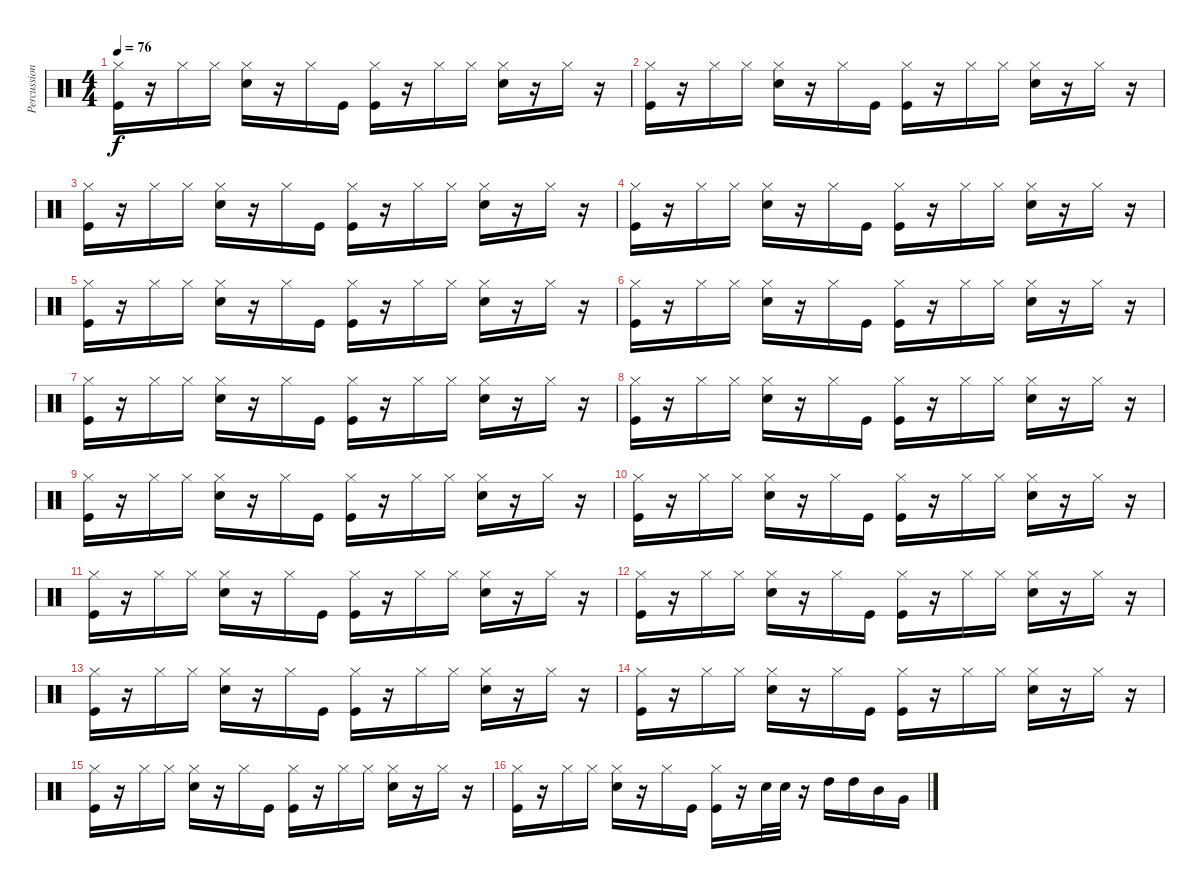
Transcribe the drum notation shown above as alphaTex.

\track ("Percussions" "Percussion") {instrument percussion}
\staff {score}
\articulation defaults
\ts (4 4)
\tempo 76
\clef neutral
\ks c
("Kick (hit)" "Hi-Hat (closed)").16{dy f} r.16 "Hi-Hat (closed)".16 "Hi-Hat (closed)".16 ("Snare (hit) 2" "Hi-Hat (closed)").16 r.16 "Hi-Hat (closed)".16 "Kick (hit)".16 ("Kick (hit)" "Hi-Hat (closed)").16 r.16 "Hi-Hat (closed)".16 "Hi-Hat (closed)".16 ("Snare (hit) 2" "Hi-Hat (closed)").16 r.16 "Hi-Hat (closed)".16 r.16 |
("Kick (hit)" "Hi-Hat (closed)").16 r.16 "Hi-Hat (closed)".16 "Hi-Hat (closed)".16 ("Snare (hit) 2" "Hi-Hat (closed)").16 r.16 "Hi-Hat (closed)".16 "Kick (hit)".16 ("Kick (hit)" "Hi-Hat (closed)").16 r.16 "Hi-Hat (closed)".16 "Hi-Hat (closed)".16 ("Snare (hit) 2" "Hi-Hat (closed)").16 r.16 "Hi-Hat (closed)".16 r.16 |
("Kick (hit)" "Hi-Hat (closed)").16 r.16 "Hi-Hat (closed)".16 "Hi-Hat (closed)".16 ("Snare (hit) 2" "Hi-Hat (closed)").16 r.16 "Hi-Hat (closed)".16 "Kick (hit)".16 ("Kick (hit)" "Hi-Hat (closed)").16 r.16 "Hi-Hat (closed)".16 "Hi-Hat (closed)".16 ("Snare (hit) 2" "Hi-Hat (closed)").16 r.16 "Hi-Hat (closed)".16 r.16 |
("Kick (hit)" "Hi-Hat (closed)").16 r.16 "Hi-Hat (closed)".16 "Hi-Hat (closed)".16 ("Snare (hit) 2" "Hi-Hat (closed)").16 r.16 "Hi-Hat (closed)".16 "Kick (hit)".16 ("Kick (hit)" "Hi-Hat (closed)").16 r.16 "Hi-Hat (closed)".16 "Hi-Hat (closed)".16 ("Snare (hit) 2" "Hi-Hat (closed)").16 r.16 "Hi-Hat (closed)".16 r.16 |
("Kick (hit)" "Hi-Hat (closed)").16 r.16 "Hi-Hat (closed)".16 "Hi-Hat (closed)".16 ("Snare (hit) 2" "Hi-Hat (closed)").16 r.16 "Hi-Hat (closed)".16 "Kick (hit)".16 ("Kick (hit)" "Hi-Hat (closed)").16 r.16 "Hi-Hat (closed)".16 "Hi-Hat (closed)".16 ("Snare (hit) 2" "Hi-Hat (closed)").16 r.16 "Hi-Hat (closed)".16 r.16 |
("Kick (hit)" "Hi-Hat (closed)").16 r.16 "Hi-Hat (closed)".16 "Hi-Hat (closed)".16 ("Snare (hit) 2" "Hi-Hat (closed)").16 r.16 "Hi-Hat (closed)".16 "Kick (hit)".16 ("Kick (hit)" "Hi-Hat (closed)").16 r.16 "Hi-Hat (closed)".16 "Hi-Hat (closed)".16 ("Snare (hit) 2" "Hi-Hat (closed)").16 r.16 "Hi-Hat (closed)".16 r.16 |
("Kick (hit)" "Hi-Hat (closed)").16 r.16 "Hi-Hat (closed)".16 "Hi-Hat (closed)".16 ("Snare (hit) 2" "Hi-Hat (closed)").16 r.16 "Hi-Hat (closed)".16 "Kick (hit)".16 ("Kick (hit)" "Hi-Hat (closed)").16 r.16 "Hi-Hat (closed)".16 "Hi-Hat (closed)".16 ("Snare (hit) 2" "Hi-Hat (closed)").16 r.16 "Hi-Hat (closed)".16 r.16 |
("Kick (hit)" "Hi-Hat (closed)").16 r.16 "Hi-Hat (closed)".16 "Hi-Hat (closed)".16 ("Snare (hit) 2" "Hi-Hat (closed)").16 r.16 "Hi-Hat (closed)".16 "Kick (hit)".16 ("Kick (hit)" "Hi-Hat (closed)").16 r.16 "Hi-Hat (closed)".16 "Hi-Hat (closed)".16 ("Snare (hit) 2" "Hi-Hat (closed)").16 r.16 "Hi-Hat (closed)".16 r.16 |
("Kick (hit)" "Hi-Hat (closed)").16 r.16 "Hi-Hat (closed)".16 "Hi-Hat (closed)".16 ("Snare (hit) 2" "Hi-Hat (closed)").16 r.16 "Hi-Hat (closed)".16 "Kick (hit)".16 ("Kick (hit)" "Hi-Hat (closed)").16 r.16 "Hi-Hat (closed)".16 "Hi-Hat (closed)".16 ("Snare (hit) 2" "Hi-Hat (closed)").16 r.16 "Hi-Hat (closed)".16 r.16 |
("Kick (hit)" "Hi-Hat (closed)").16 r.16 "Hi-Hat (closed)".16 "Hi-Hat (closed)".16 ("Snare (hit) 2" "Hi-Hat (closed)").16 r.16 "Hi-Hat (closed)".16 "Kick (hit)".16 ("Kick (hit)" "Hi-Hat (closed)").16 r.16 "Hi-Hat (closed)".16 "Hi-Hat (closed)".16 ("Snare (hit) 2" "Hi-Hat (closed)").16 r.16 "Hi-Hat (closed)".16 r.16 |
("Kick (hit)" "Hi-Hat (closed)").16 r.16 "Hi-Hat (closed)".16 "Hi-Hat (closed)".16 ("Snare (hit) 2" "Hi-Hat (closed)").16 r.16 "Hi-Hat (closed)".16 "Kick (hit)".16 ("Kick (hit)" "Hi-Hat (closed)").16 r.16 "Hi-Hat (closed)".16 "Hi-Hat (closed)".16 ("Snare (hit) 2" "Hi-Hat (closed)").16 r.16 "Hi-Hat (closed)".16 r.16 |
("Kick (hit)" "Hi-Hat (closed)").16 r.16 "Hi-Hat (closed)".16 "Hi-Hat (closed)".16 ("Snare (hit) 2" "Hi-Hat (closed)").16 r.16 "Hi-Hat (closed)".16 "Kick (hit)".16 ("Kick (hit)" "Hi-Hat (closed)").16 r.16 "Hi-Hat (closed)".16 "Hi-Hat (closed)".16 ("Snare (hit) 2" "Hi-Hat (closed)").16 r.16 "Hi-Hat (closed)".16 r.16 |
("Kick (hit)" "Hi-Hat (closed)").16 r.16 "Hi-Hat (closed)".16 "Hi-Hat (closed)".16 ("Snare (hit) 2" "Hi-Hat (closed)").16 r.16 "Hi-Hat (closed)".16 "Kick (hit)".16 ("Kick (hit)" "Hi-Hat (closed)").16 r.16 "Hi-Hat (closed)".16 "Hi-Hat (closed)".16 ("Snare (hit) 2" "Hi-Hat (closed)").16 r.16 "Hi-Hat (closed)".16 r.16 |
("Kick (hit)" "Hi-Hat (closed)").16 r.16 "Hi-Hat (closed)".16 "Hi-Hat (closed)".16 ("Snare (hit) 2" "Hi-Hat (closed)").16 r.16 "Hi-Hat (closed)".16 "Kick (hit)".16 ("Kick (hit)" "Hi-Hat (closed)").16 r.16 "Hi-Hat (closed)".16 "Hi-Hat (closed)".16 ("Snare (hit) 2" "Hi-Hat (closed)").16 r.16 "Hi-Hat (closed)".16 r.16 |
("Kick (hit)" "Hi-Hat (closed)").16 r.16 "Hi-Hat (closed)".16 "Hi-Hat (closed)".16 ("Snare (hit) 2" "Hi-Hat (closed)").16 r.16 "Hi-Hat (closed)".16 "Kick (hit)".16 ("Kick (hit)" "Hi-Hat (closed)").16 r.16 "Hi-Hat (closed)".16 "Hi-Hat (closed)".16 ("Snare (hit) 2" "Hi-Hat (closed)").16 r.16 "Hi-Hat (closed)".16 r.16 |
("Kick (hit)" "Hi-Hat (closed)").16 r.16 "Hi-Hat (closed)".16 "Hi-Hat (closed)".16 ("Snare (hit) 2" "Hi-Hat (closed)").16 r.16 "Hi-Hat (closed)".16 "Kick (hit)".16 ("Kick (hit)" "Hi-Hat (closed)").16 r.16 "Snare (hit) 2".32 "Snare (hit) 2".32 r.16 "High Tom (hit)".16 "High Tom (hit)".16 "Mid Tom (hit)".16 "Very Low Tom (hit)".16
